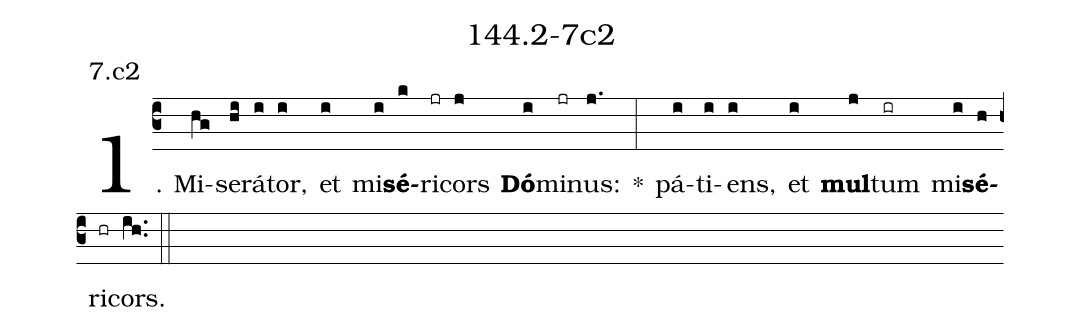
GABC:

name: 144.2-7c2;
annotation: 7.c2;
%%
(c3)1. Mi(hg)se(hi)rá(i)tor,(i) et(i) mi(i)<b>sé</b>(k)ri(jr)cors(j) <b>Dó</b>(i)mi(jr)nus:(j.) *(:) pá(i)ti(i)ens,(i) et(i) <b>mul</b>(j)tum(ir) mi(i)<b>sé</b>(h)ri(hr)cors.(ih..) (::)
